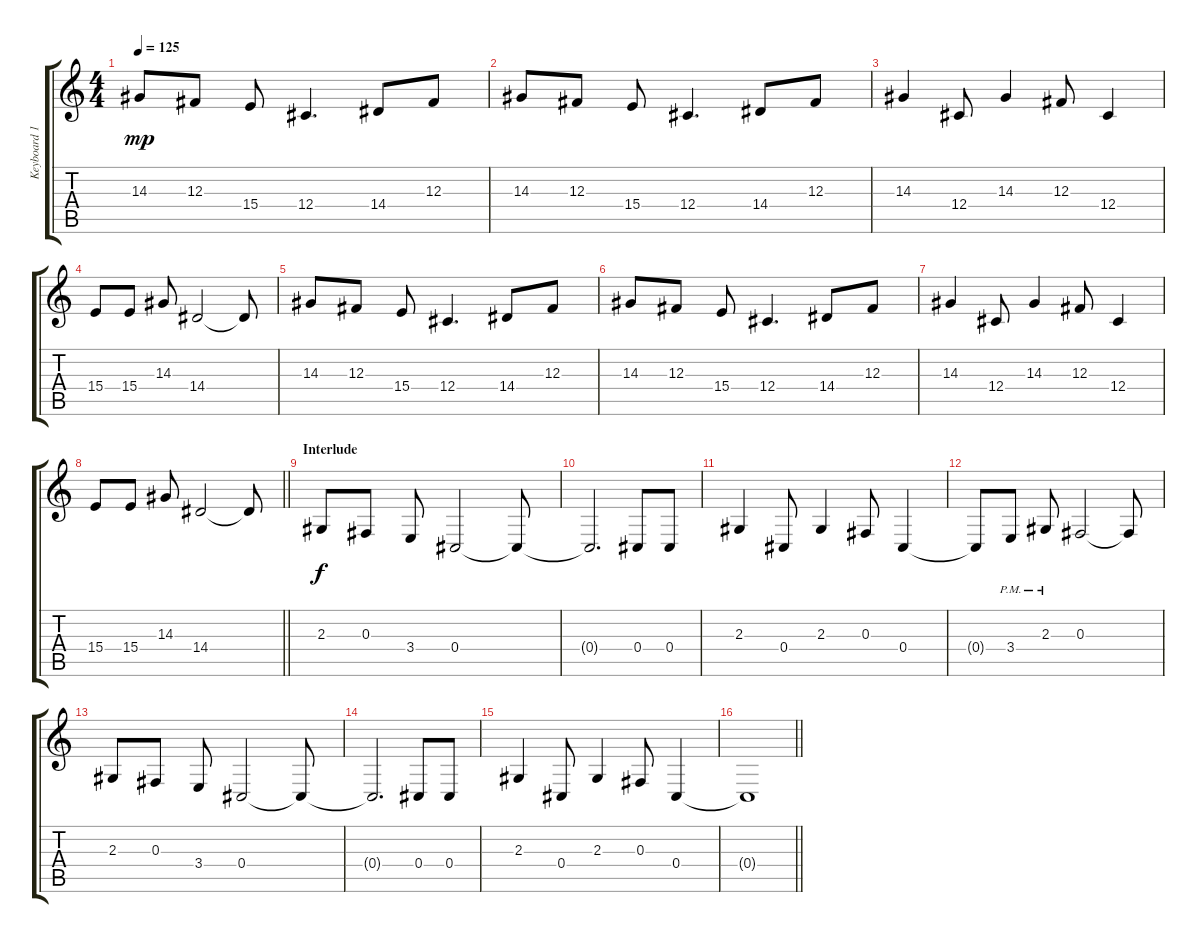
\track ("Keyboard 1" "Keyboard 1") {instrument viola}
\staff {score tabs}
\tuning (Eb4 Bb3 Gb3 Db3 Ab2 Db2) {hide}
\ts (4 4)
\tempo 125
\clef g2
\ks c
14.3.8{dy mp} 12.3.8 15.4.8 12.4.4{d} 14.4.8 12.3.8 |
14.3.8 12.3.8 15.4.8 12.4.4{d} 14.4.8 12.3.8 |
14.3.4 12.4.8 14.3.4 12.3.8 12.4.4 |
15.4.8 15.4.8 14.3.8 14.4.2 14.4{t}.8 |
14.3.8 12.3.8 15.4.8 12.4.4{d} 14.4.8 12.3.8 |
14.3.8 12.3.8 15.4.8 12.4.4{d} 14.4.8 12.3.8 |
14.3.4 12.4.8 14.3.4 12.3.8 12.4.4 |
\barLineRight lightlight
15.4.8 15.4.8 14.3.8 14.4.2 14.4{t}.8 |
\section ("" "Interlude")
2.3.8{dy f} 0.3.8 3.4.8 0.4.2 0.4{t}.8 |
0.4{t}.2{d} 0.4.8 0.4.8 |
2.3.4 0.4.8 2.3.4 0.3.8 0.4.4 |
0.4{t}.8 3.4{pm}.8 2.3{pm}.8 0.3.2 0.3{t}.8 |
2.3.8 0.3.8 3.4.8 0.4.2 0.4{t}.8 |
0.4{t}.2{d} 0.4.8 0.4.8 |
2.3.4 0.4.8 2.3.4 0.3.8 0.4.4 |
\barLineRight lightlight
0.4{t}.1
